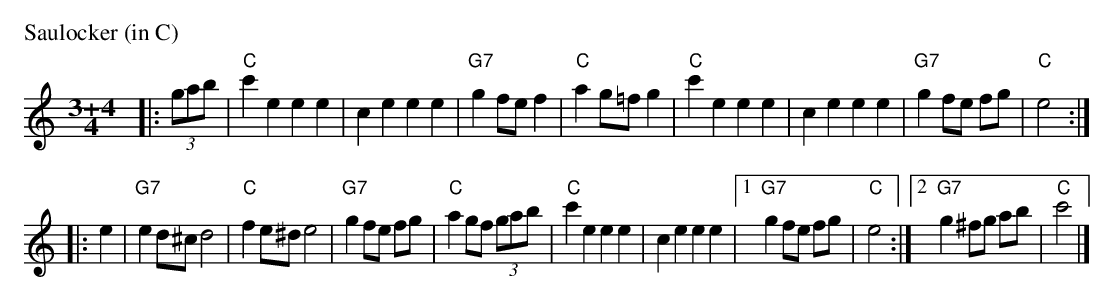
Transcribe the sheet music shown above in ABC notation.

X:1
P: Saulocker (in C)
M: 3+4/4
L: 1/8
K: C
|: (3gab \
| "C"c'2e2 e2e2 | c2e2 e2e2 | "G7"g2 fe f2 | "C"a2 g=f g2 \
| "C"c'2e2 e2e2 | c2e2 e2e2 | "G7"g2 fe fg | "C"e4 :|
|: e2 \
| "G7"e2 d^c d4 | "C"f2 e^d e4 | "G7" g2 fe fg | "C"a2 gf (3gab \
| "C"c'2e2 e2e2 | c2e2 e2e2 |1 "G7"g2 fe fg | "C"e4 :|2 "G7"g2 ^fg ab | "C"c'4 |]
